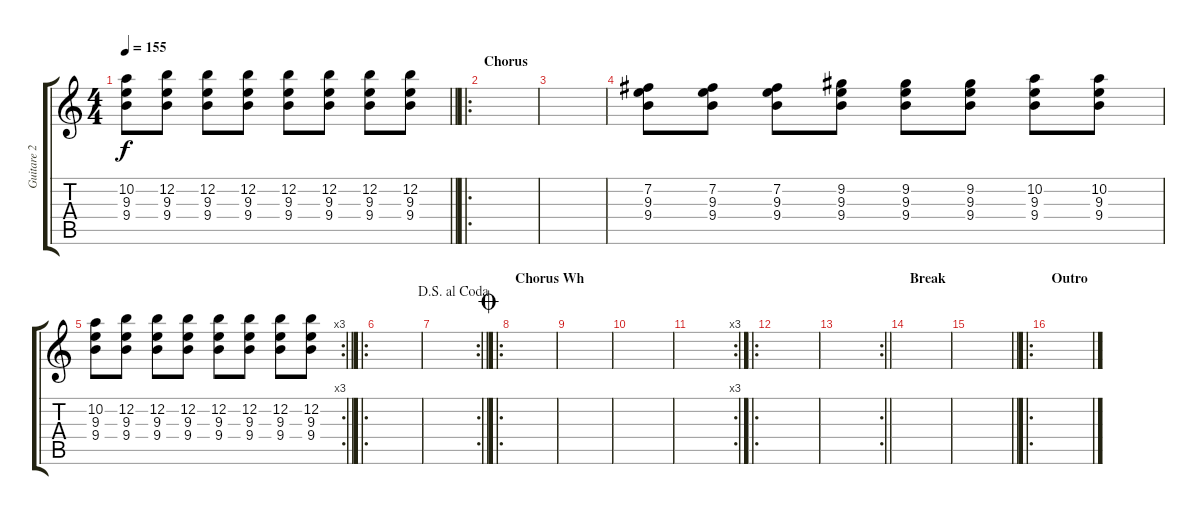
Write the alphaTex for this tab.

\track ("Guitare 2" "Guitare 2") {instrument overdrivenguitar}
\staff {score tabs}
\tuning (E4 B3 G3 D3 A2 E2) {hide}
\ts (4 4)
\tempo 155
\clef g2
\barLineRight lightlight
\ks c
(10.2 9.3 9.4).8{dy f} (12.2 9.3 9.4).8 (12.2 9.3 9.4).8 (12.2 9.3 9.4).8 (12.2 9.3 9.4).8 (12.2 9.3 9.4).8 (12.2 9.3 9.4).8 (12.2 9.3 9.4).8 |
\ro
\section ("" "Chorus")
|
|
(7.2 9.3 9.4).8 (7.2 9.3 9.4).8 (7.2 9.3 9.4).8 (9.2 9.3 9.4).8 (9.2 9.3 9.4).8 (9.2 9.3 9.4).8 (10.2 9.3 9.4).8 (10.2 9.3 9.4).8 |
\rc 3
\barLineRight lightlight
(10.2 9.3 9.4).8 (12.2 9.3 9.4).8 (12.2 9.3 9.4).8 (12.2 9.3 9.4).8 (12.2 9.3 9.4).8 (12.2 9.3 9.4).8 (12.2 9.3 9.4).8 (12.2 9.3 9.4).8 |
\ro
|
\rc 2
\jump dalsegnoalcoda
\barLineRight lightlight
|
\ro
\section ("" "Chorus Wh")
\jump coda
|
|
|
\rc 3
|
\ro
|
\rc 2
\barLineRight lightlight
|
\section ("" "Break")
|
\barLineRight lightlight
|
\ro
\section ("" "Outro")
